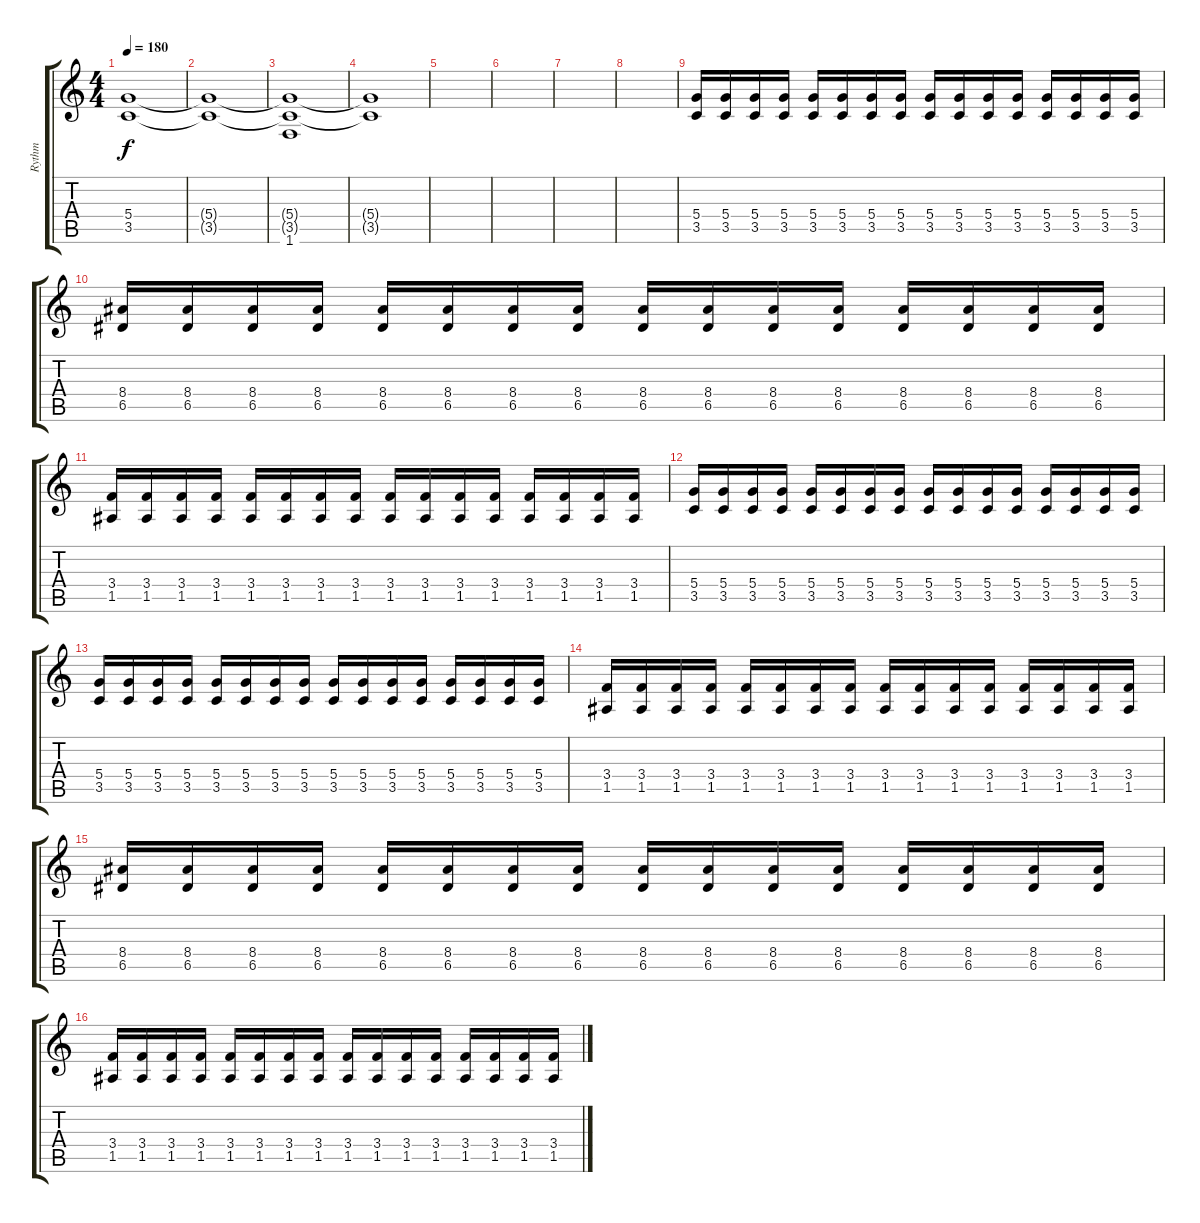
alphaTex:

\track ("Rythm" "Rythm") {instrument distortionguitar}
\staff {score tabs}
\tuning (E4 B3 G3 D3 A2 E2) {hide}
\ts (4 4)
\tempo 180
\clef g2
\ks c
(5.4{t} 3.5{t}).1{dy f} |
(5.4{t} 3.5{t}).1 |
(5.4{t} 3.5{t} 1.6).1 |
(5.4{t} 3.5{t}).1 |
|
|
|
|
(5.4 3.5).16 (5.4 3.5).16 (5.4 3.5).16 (5.4 3.5).16 (5.4 3.5).16 (5.4 3.5).16 (5.4 3.5).16 (5.4 3.5).16 (5.4 3.5).16 (5.4 3.5).16 (5.4 3.5).16 (5.4 3.5).16 (5.4 3.5).16 (5.4 3.5).16 (5.4 3.5).16 (5.4 3.5).16 |
(8.4 6.5).16 (8.4 6.5).16 (8.4 6.5).16 (8.4 6.5).16 (8.4 6.5).16 (8.4 6.5).16 (8.4 6.5).16 (8.4 6.5).16 (8.4 6.5).16 (8.4 6.5).16 (8.4 6.5).16 (8.4 6.5).16 (8.4 6.5).16 (8.4 6.5).16 (8.4 6.5).16 (8.4 6.5).16 |
(3.4 1.5).16 (3.4 1.5).16 (3.4 1.5).16 (3.4 1.5).16 (3.4 1.5).16 (3.4 1.5).16 (3.4 1.5).16 (3.4 1.5).16 (3.4 1.5).16 (3.4 1.5).16 (3.4 1.5).16 (3.4 1.5).16 (3.4 1.5).16 (3.4 1.5).16 (3.4 1.5).16 (3.4 1.5).16 |
(5.4 3.5).16 (5.4 3.5).16 (5.4 3.5).16 (5.4 3.5).16 (5.4 3.5).16 (5.4 3.5).16 (5.4 3.5).16 (5.4 3.5).16 (5.4 3.5).16 (5.4 3.5).16 (5.4 3.5).16 (5.4 3.5).16 (5.4 3.5).16 (5.4 3.5).16 (5.4 3.5).16 (5.4 3.5).16 |
(5.4 3.5).16 (5.4 3.5).16 (5.4 3.5).16 (5.4 3.5).16 (5.4 3.5).16 (5.4 3.5).16 (5.4 3.5).16 (5.4 3.5).16 (5.4 3.5).16 (5.4 3.5).16 (5.4 3.5).16 (5.4 3.5).16 (5.4 3.5).16 (5.4 3.5).16 (5.4 3.5).16 (5.4 3.5).16 |
(3.4 1.5).16 (3.4 1.5).16 (3.4 1.5).16 (3.4 1.5).16 (3.4 1.5).16 (3.4 1.5).16 (3.4 1.5).16 (3.4 1.5).16 (3.4 1.5).16 (3.4 1.5).16 (3.4 1.5).16 (3.4 1.5).16 (3.4 1.5).16 (3.4 1.5).16 (3.4 1.5).16 (3.4 1.5).16 |
(8.4 6.5).16 (8.4 6.5).16 (8.4 6.5).16 (8.4 6.5).16 (8.4 6.5).16 (8.4 6.5).16 (8.4 6.5).16 (8.4 6.5).16 (8.4 6.5).16 (8.4 6.5).16 (8.4 6.5).16 (8.4 6.5).16 (8.4 6.5).16 (8.4 6.5).16 (8.4 6.5).16 (8.4 6.5).16 |
(3.4 1.5).16 (3.4 1.5).16 (3.4 1.5).16 (3.4 1.5).16 (3.4 1.5).16 (3.4 1.5).16 (3.4 1.5).16 (3.4 1.5).16 (3.4 1.5).16 (3.4 1.5).16 (3.4 1.5).16 (3.4 1.5).16 (3.4 1.5).16 (3.4 1.5).16 (3.4 1.5).16 (3.4 1.5).16
